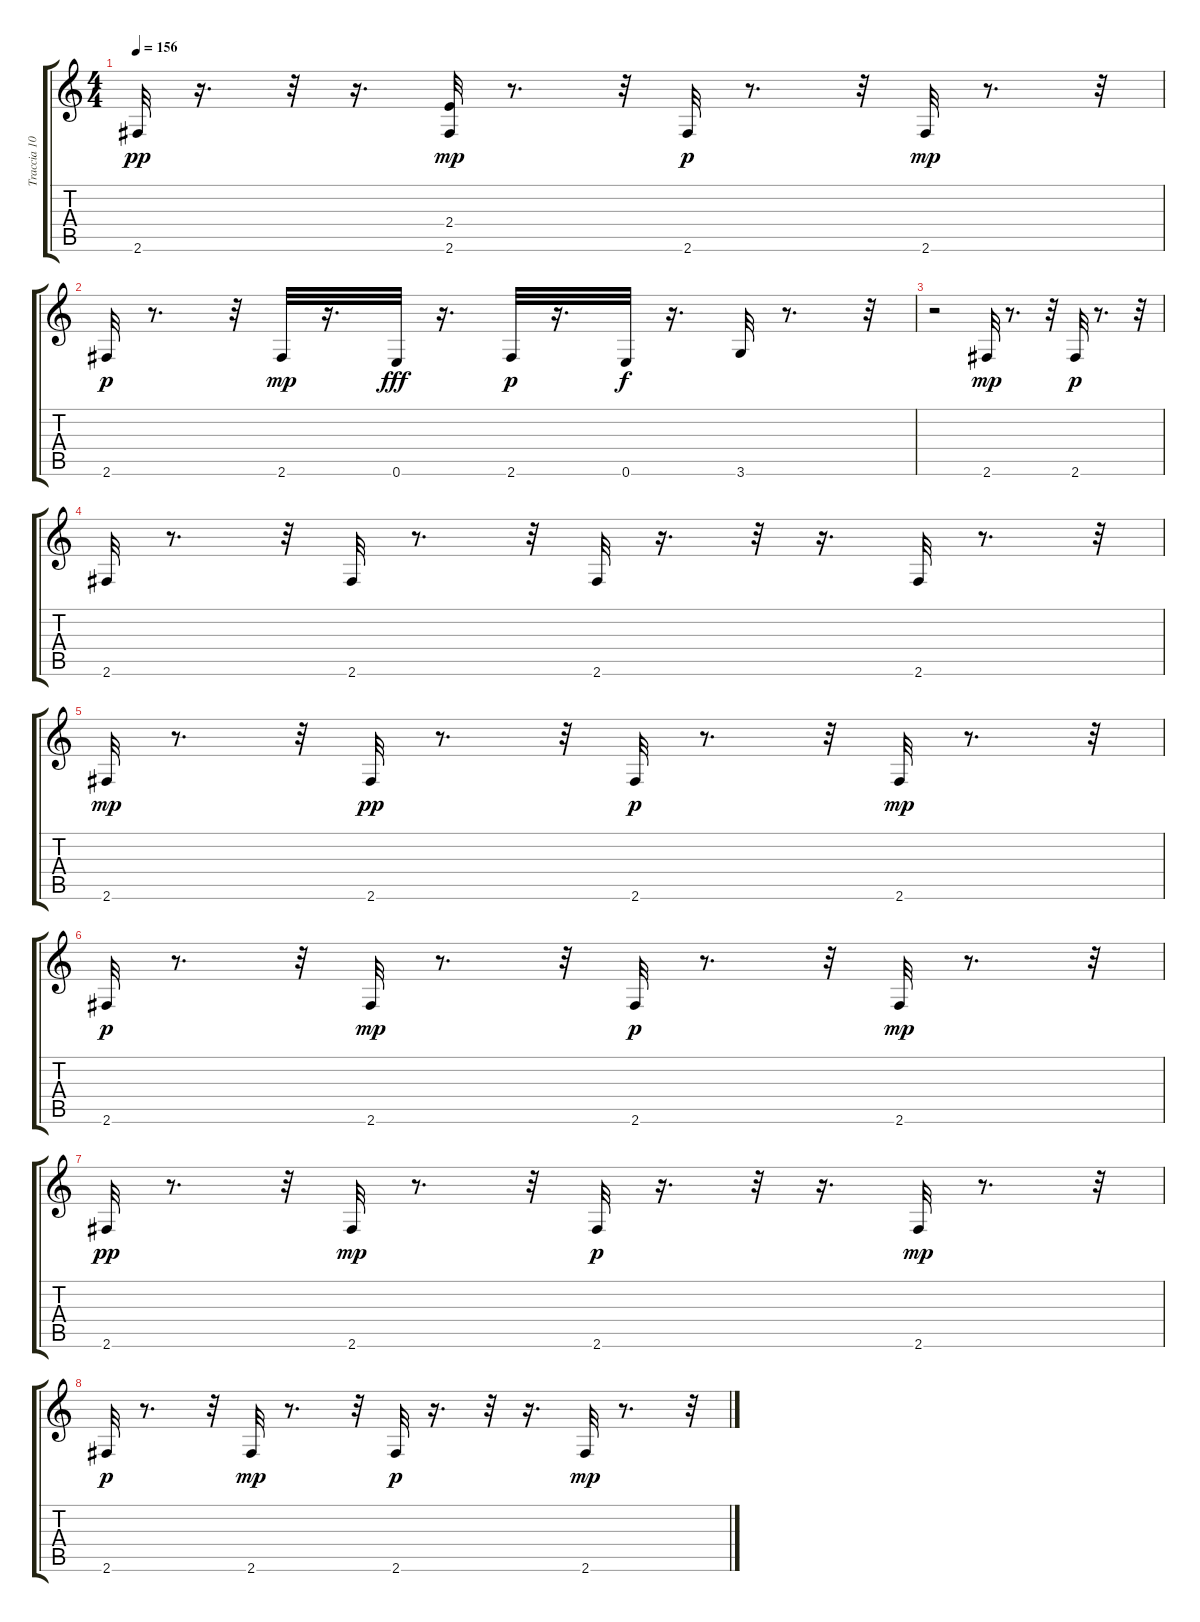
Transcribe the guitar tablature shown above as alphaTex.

\track ("Traccia 10" "Traccia 10") {instrument acousticbass}
\staff {score tabs}
\tuning (E4 B3 G3 D3 A2 E2) {hide}
\ts (4 4)
\tempo 156
\clef g2
\ks c
2.6.32{dy pp} r.16{d} r.32 r.16{d} (2.4 2.6).32{dy mp} r.8{d} r.32 2.6.32{dy p} r.8{d} r.32 2.6.32{dy mp} r.8{d} r.32 |
2.6.32{dy p} r.8{d} r.32 2.6.32{dy mp} r.16{d} 0.6.32{dy fff} r.16{d} 2.6.32{dy p} r.16{d} 0.6.32{dy f} r.16{d} 3.6.32 r.8{d} r.32 |
r.2 2.6.32{dy mp} r.8{d} r.32 2.6.32{dy p} r.8{d} r.32 |
2.6.32 r.8{d} r.32 2.6.32 r.8{d} r.32 2.6.32 r.16{d} r.32 r.16{d} 2.6.32 r.8{d} r.32 |
2.6.32{dy mp} r.8{d} r.32 2.6.32{dy pp} r.8{d} r.32 2.6.32{dy p} r.8{d} r.32 2.6.32{dy mp} r.8{d} r.32 |
2.6.32{dy p} r.8{d} r.32 2.6.32{dy mp} r.8{d} r.32 2.6.32{dy p} r.8{d} r.32 2.6.32{dy mp} r.8{d} r.32 |
2.6.32{dy pp} r.8{d} r.32 2.6.32{dy mp} r.8{d} r.32 2.6.32{dy p} r.16{d} r.32 r.16{d} 2.6.32{dy mp} r.8{d} r.32 |
2.6.32{dy p} r.8{d} r.32 2.6.32{dy mp} r.8{d} r.32 2.6.32{dy p} r.16{d} r.32 r.16{d} 2.6.32{dy mp} r.8{d} r.32
